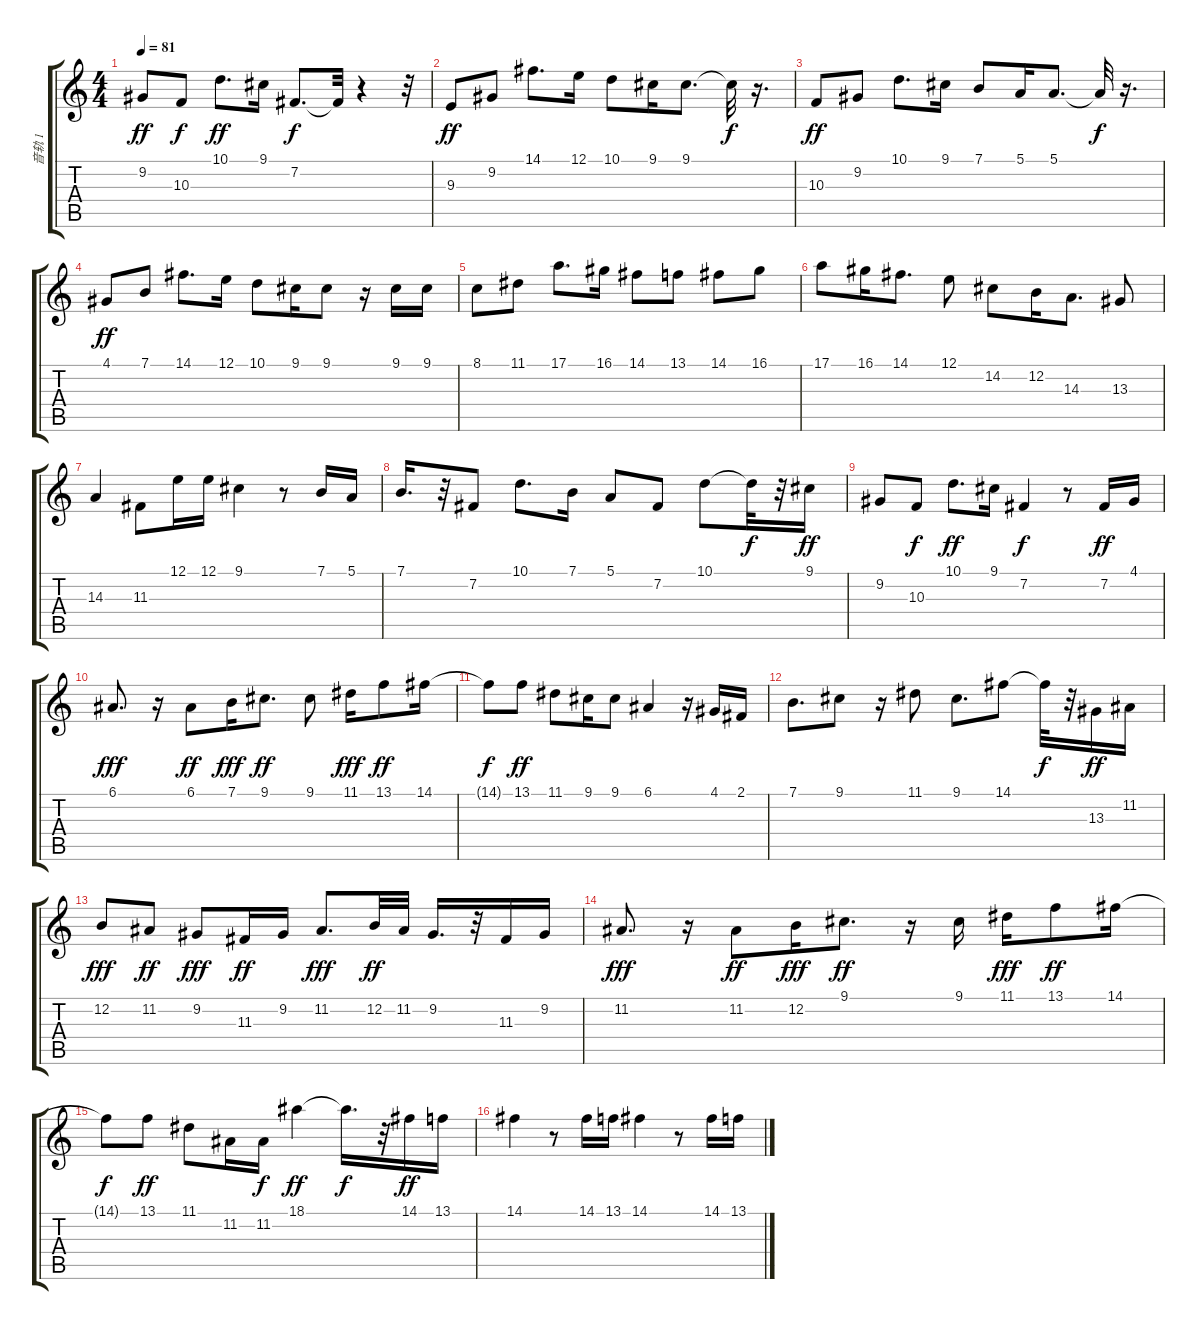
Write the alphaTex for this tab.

\track ("音轨 1" "音轨 1") {instrument flute}
\staff {score tabs}
\tuning (E4 B3 G3 D3 A2 E2) {hide}
\ts (4 4)
\tempo 81
\clef g2
\ks c
9.2.8{dy ff} 10.3.8{dy f} 10.1.8{d dy ff} 9.1.16 7.2.8{d dy f} 7.2{t}.32 r.4 r.32 |
9.3.8{dy ff} 9.2.8 14.1.8{d} 12.1.16 10.1.8 9.1.16 9.1.8{d} 9.1{t}.32{dy f} r.16{d} |
10.3.8{dy ff} 9.2.8 10.1.8{d} 9.1.16 7.1.8 5.1.16 5.1.8{d} 5.1{t}.32{dy f} r.16{d} |
4.1.8{dy ff} 7.1.8 14.1.8{d} 12.1.16 10.1.8 9.1.16 9.1.8 r.16 9.1.16 9.1.16 |
8.1.8 11.1.8 17.1.8{d} 16.1.16 14.1.8 13.1.8 14.1.8 16.1.8 |
17.1.8 16.1.16 14.1.8{d} 12.1.8 14.2.8 12.2.16 14.3.8{d} 13.3.8 |
14.3.4 11.3.8 12.1.16 12.1.16 9.1.4 r.8 7.1.16 5.1.16 |
7.1.16{d} r.32 7.2.8 10.1.8{d} 7.1.16 5.1.8 7.2.8 10.1.8 10.1{t}.32{dy f} r.32 9.1.16{dy ff} |
9.2.8 10.3.8{dy f} 10.1.8{d dy ff} 9.1.16 7.2.4{dy f} r.8 7.2.16{dy ff} 4.1.16 |
6.1.8{d dy fff} r.16 6.1.8{dy ff} 7.1.16{dy fff} 9.1.8{d dy ff} 9.1.8 11.1.16{dy fff} 13.1.8{dy ff} 14.1.16 |
14.1{t}.8{dy f} 13.1.8{dy ff} 11.1.8 9.1.16 9.1.8 6.1.4 r.16 4.1.16 2.1.16 |
7.1.8{d} 9.1.8 r.16 11.1.8 9.1.8{d} 14.1.8 14.1{t}.32{dy f} r.32 13.3.16{dy ff} 11.2.16 |
12.2.8{dy fff} 11.2.8{dy ff} 9.2.8{dy fff} 11.3.16{dy ff} 9.2.16 11.2.8{d dy fff} 12.2.32{dy ff} 11.2.32 9.2.16{d} r.32 11.3.16 9.2.16 |
11.2.8{d dy fff} r.16 11.2.8{dy ff} 12.2.16{dy fff} 9.1.8{d dy ff} r.16 9.1.16 11.1.16{dy fff} 13.1.8{dy ff} 14.1.16 |
14.1{t}.8{dy f} 13.1.8{dy ff} 11.1.8 11.2.16 11.2.16{dy f} 18.1.4{dy ff} 18.1{t}.16{d dy f} r.32 14.1.16{dy ff} 13.1.16 |
14.1.4 r.8 14.1.16 13.1.16 14.1.4 r.8 14.1.16 13.1.16
